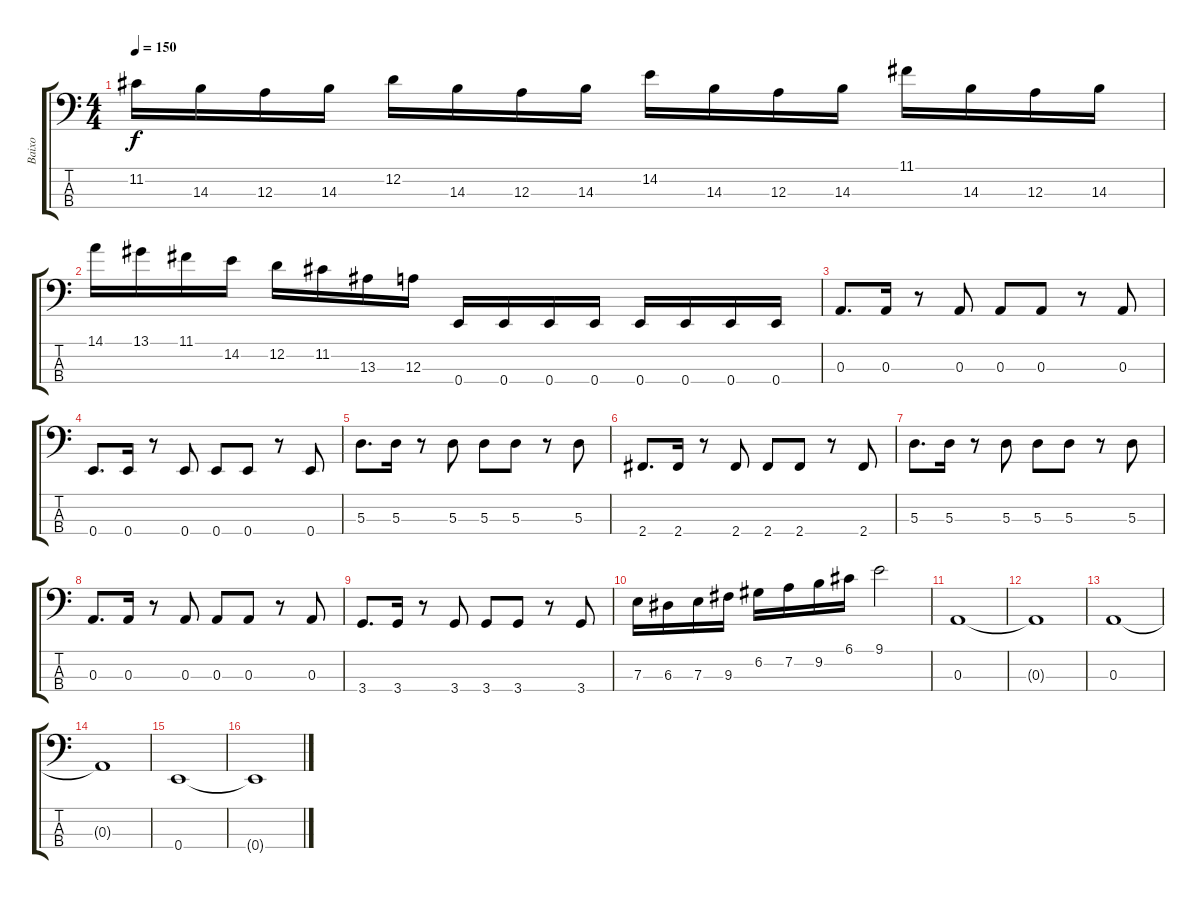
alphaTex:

\track ("Baixo" "Baixo") {instrument electricbassfinger}
\staff {score tabs}
\tuning (G2 D2 A1 E1) {hide}
\ts (4 4)
\tempo 150
\clef f4
\ks c
11.2.16{dy f} 14.3.16 12.3.16 14.3.16 12.2.16 14.3.16 12.3.16 14.3.16 14.2.16 14.3.16 12.3.16 14.3.16 11.1.16 14.3.16 12.3.16 14.3.16 |
14.1.16 13.1.16 11.1.16 14.2.16 12.2.16 11.2.16 13.3.16 12.3.16 0.4.16 0.4.16 0.4.16 0.4.16 0.4.16 0.4.16 0.4.16 0.4.16 |
0.3.8{d} 0.3.16 r.8 0.3.8 0.3.8 0.3.8 r.8 0.3.8 |
0.4.8{d} 0.4.16 r.8 0.4.8 0.4.8 0.4.8 r.8 0.4.8 |
5.3.8{d} 5.3.16 r.8 5.3.8 5.3.8 5.3.8 r.8 5.3.8 |
2.4.8{d} 2.4.16 r.8 2.4.8 2.4.8 2.4.8 r.8 2.4.8 |
5.3.8{d} 5.3.16 r.8 5.3.8 5.3.8 5.3.8 r.8 5.3.8 |
0.3.8{d} 0.3.16 r.8 0.3.8 0.3.8 0.3.8 r.8 0.3.8 |
3.4.8{d} 3.4.16 r.8 3.4.8 3.4.8 3.4.8 r.8 3.4.8 |
7.3.16 6.3.16 7.3.16 9.3.16 6.2.16 7.2.16 9.2.16 6.1.16 9.1.2 |
0.3.1 |
0.3{t}.1 |
0.3.1 |
0.3{t}.1 |
0.4.1 |
0.4{t}.1
